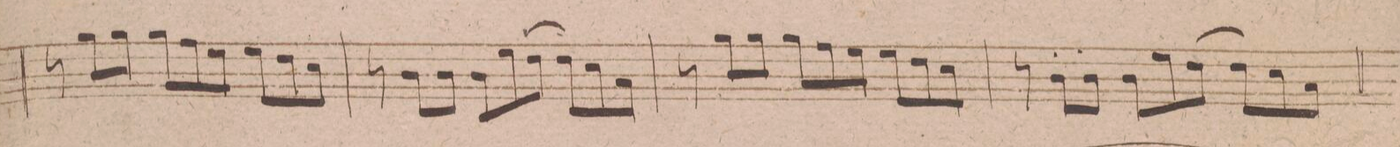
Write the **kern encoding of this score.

**kern	**dynam
*I"Violino 1mo	*
*clefG2	*
*k[f#]	*
*M9/8	*
8r	.
8gg\L	.
8gg\J	.
8gg\L	.
8ff#\	.
8ee\J	.
8ee\L	.
8dd\	.
8cc\J	.
=45	=45
8r	.
8b\L	.
8b\J	.
8b\L	.
8ee\	.
[8dd\J	.
8dd\L]	.
8cc\	.
8a\J	.
=46	=46
8r	.
8gg\L	.
8gg\J	.
8gg\L	.
8ff#\	.
8ee\J	.
8ee\L	.
8dd\	.
8cc\J	.
=47	=47
8r	.
8b'\L	.
8b'\J	.
8b\L	.
8ee\	.
[8dd\J	.
8dd\L]	.
8cc\	.
8a\J	.
=48	=48
*-	*-
